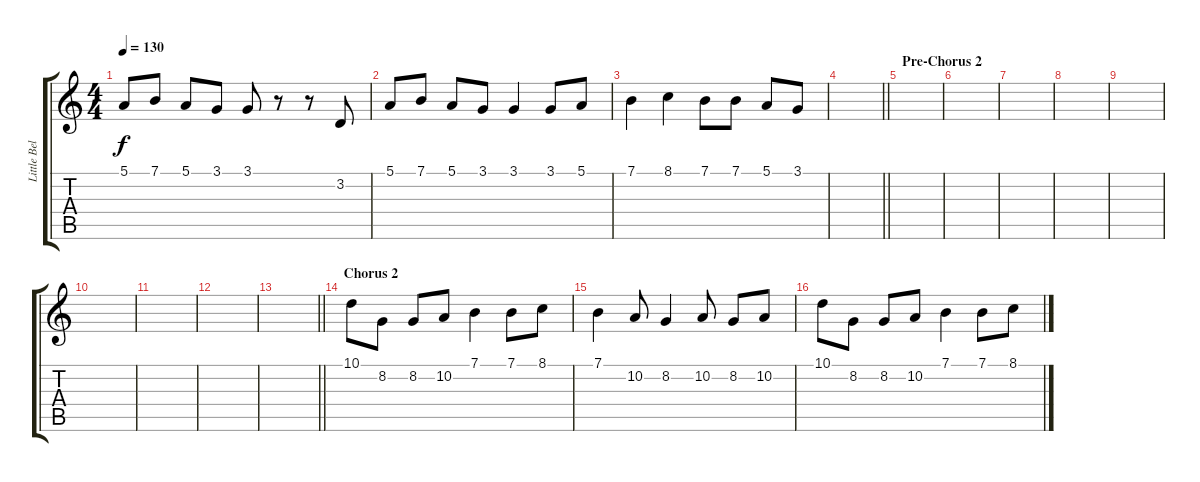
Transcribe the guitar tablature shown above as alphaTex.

\track ("Little Bells" "Little Bel") {instrument musicbox}
\staff {score tabs}
\tuning (E4 B3 G3 D3 A2 E2) {hide}
\ts (4 4)
\tempo 130
\clef g2
\ks c
5.1.8{dy f} 7.1.8 5.1.8 3.1.8 3.1.8 r.8 r.8 3.2.8 |
5.1.8 7.1.8 5.1.8 3.1.8 3.1.4 3.1.8 5.1.8 |
7.1.4 8.1.4 7.1.8 7.1.8 5.1.8 3.1.8 |
\barLineRight lightlight
|
\section ("" "Pre-Chorus 2")
|
|
|
|
|
|
|
|
\barLineRight lightlight
|
\section ("" "Chorus 2")
10.1.8 8.2.8 8.2.8 10.2.8 7.1.4 7.1.8 8.1.8 |
7.1.4 10.2.8 8.2.4 10.2.8 8.2.8 10.2.8 |
10.1.8 8.2.8 8.2.8 10.2.8 7.1.4 7.1.8 8.1.8
